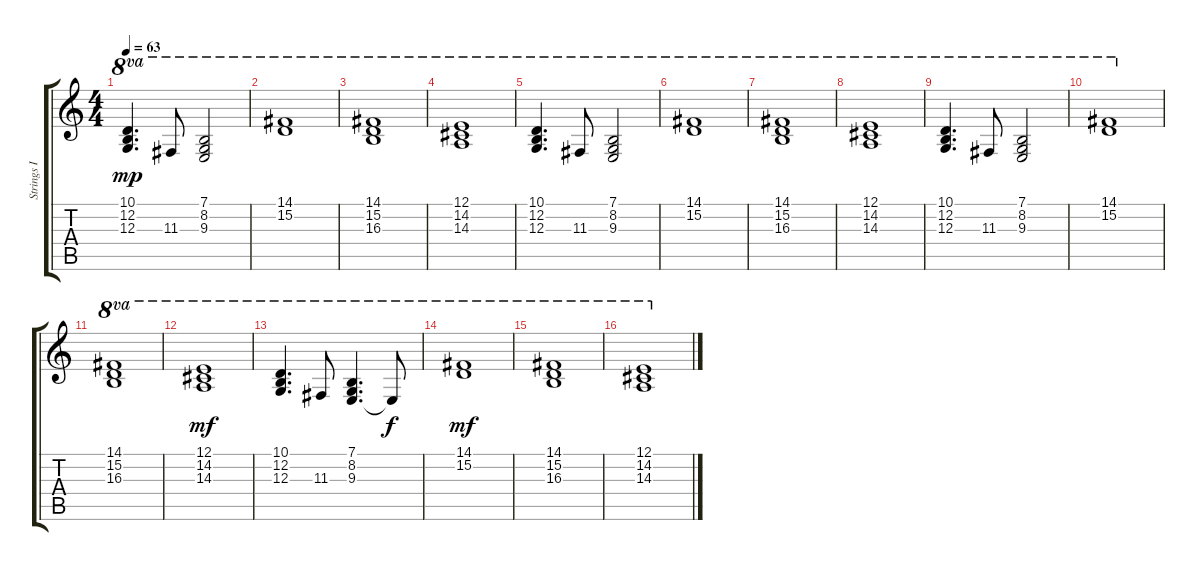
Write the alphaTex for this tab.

\track ("Strings I (NY Orchestra)" "Strings I ") {instrument stringensemble1}
\staff {score tabs}
\tuning (E4 B3 G3 D3 A2 E2) {hide}
\ts (4 4)
\tempo 63
\clef g2
\ks c
(10.1 12.2 12.3).4{d ot 8va dy mp} 11.3.8{ot 8va} (7.1 8.2 9.3).2{ot 8va} |
(14.1 15.2).1{ot 8va} |
(14.1 15.2 16.3).1{ot 8va} |
(12.1 14.2 14.3).1{ot 8va} |
(10.1 12.2 12.3).4{d ot 8va} 11.3.8{ot 8va} (7.1 8.2 9.3).2{ot 8va} |
(14.1 15.2).1{ot 8va} |
(14.1 15.2 16.3).1{ot 8va} |
(12.1 14.2 14.3).1{ot 8va} |
(10.1 12.2 12.3).4{d ot 8va} 11.3.8{ot 8va} (7.1 8.2 9.3).2{ot 8va} |
(14.1 15.2).1{ot 8va} |
(14.1 15.2 16.3).1{ot 8va} |
(12.1 14.2 14.3).1{ot 8va dy mf} |
(10.1 12.2 12.3).4{d ot 8va} 11.3.8{ot 8va} (7.1 8.2 9.3).4{d ot 8va} 9.3{t}.8{ot 8va dy f} |
(14.1 15.2).1{ot 8va dy mf} |
(14.1 15.2 16.3).1{ot 8va} |
(12.1 14.2 14.3).1{ot 8va}
